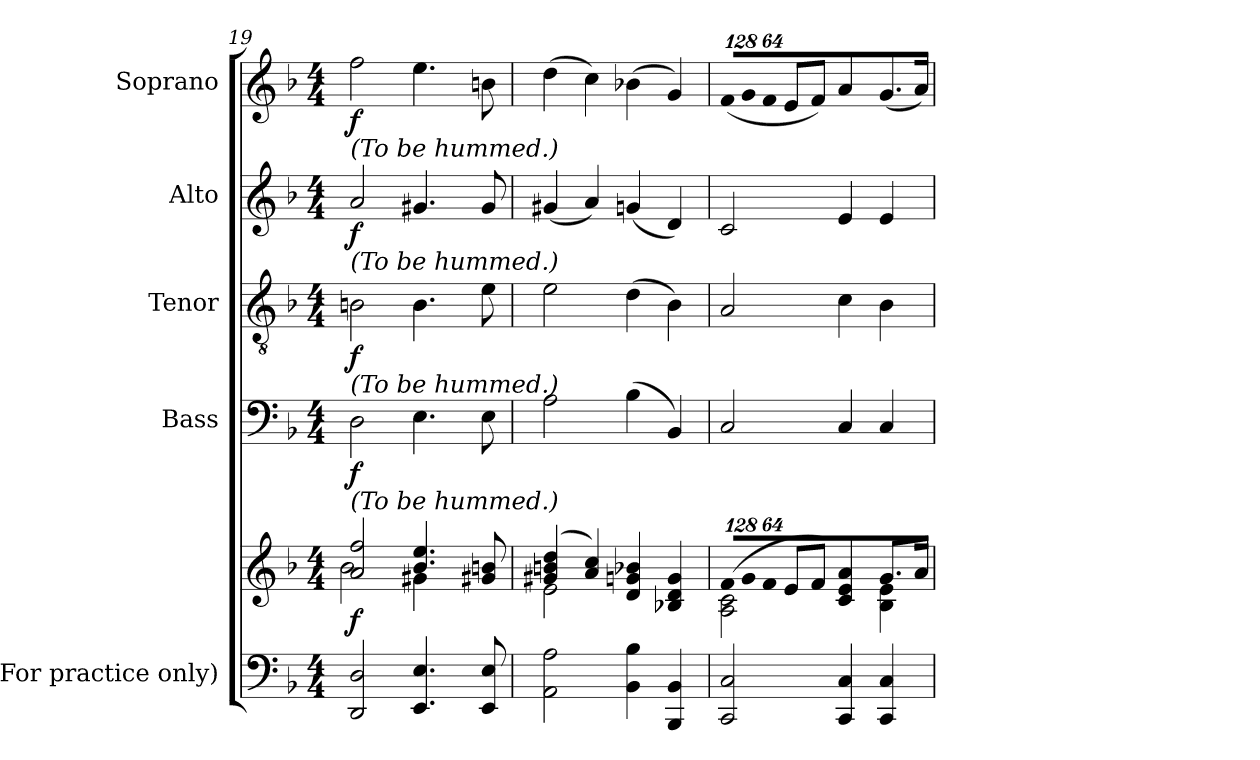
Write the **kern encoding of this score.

**kern	**kern	**dynam	**kern	**dynam	**kern	**dynam	**kern	**dynam	**kern	**dynam
*part5	*part5	*part5	*part4	*part4	*part3	*part3	*part2	*part2	*part1	*part1
*staff6	*staff5	*staff5/6	*staff4	*staff4	*staff3	*staff3	*staff2	*staff2	*staff1	*staff1
*I"(For  practice only)	*	*	*I"Bass	*	*I"Tenor	*	*I"Alto	*	*I"Soprano	*
*	*	*	*I'B.	*	*I'T.	*	*I'A.	*	*I'S.	*
*clefF4	*clefG2	*	*clefF4	*	*clefGv2	*	*clefG2	*	*clefG2	*
*	*	*	*	*	*ITrd7c12	*	*	*	*	*
*k[b-]	*k[b-]	*	*k[b-]	*	*k[b-]	*	*k[b-]	*	*k[b-]	*
*F:	*F:	*	*F:	*	*F:	*	*F:	*	*F:	*
*M4/4	*M4/4	*	*M4/4	*	*M4/4	*	*M4/4	*	*M4/4	*
=19	=19	=19	=19	=19	=19	=19	=19	=19	=19	=19
*	*^	*	*	*	*	*	*	*	*	*
!	!	!	!	!	!	!	!	!	!	!LO:TX:b:i:t=(To be hummed.)	!
!	!	!	!	!	!	!	!	!LO:TX:b:i:t=(To be hummed.)	!	!	!
!	!	!	!	!	!	!LO:TX:b:i:t=(To be hummed.)	!	!	!	!	!
!	!	!	!	!LO:TX:b:i:t=(To be hummed.)	!	!	!	!	!	!	!
2DDi/ 2Di	2ai/ 2ffi	2b-i\	f	2Di\	f	2BBni\	f	2ai/	f	2ffi\	f
4.EEi/ 4.Ei	4.b-i/ 4.eei	4g#Xi\	.	4.Ei\	.	4.BBi\	.	4.g#Xi/	.	4.eei\	.
.	.	4ryy	.	.	.	.	.	.	.	.	.
8EEi/ 8Ei	8g#Xi/ 8bni	.	.	8Ei\	.	8Ei\	.	8g#i/	.	8bni\	.
!!LO:PB:g=z
=20	=20	=20	=20	=20	=20	=20	=20	=20	=20	=20	=20
2AAi\ 2Ai	(4g#Xi/ 4bni 4ddi	2ei\	.	2Ai\	.	2Ei\	.	(4g#Xi/	.	(4ddi\	.
.	4ai/ 4cci)	.	.	.	.	.	.	4ai/)	.	4cci\)	.
4BB-i\ 4B-i	4di/ 4gni 4b-Xi	2ryy	.	(4B-i\	.	(4Di\	.	(4gni/	.	(4b-Xi\	.
4BBB-i/ 4BB-i	4B-Xi/ 4di 4gi	.	.	4BB-i/)	.	4BB-i\)	.	4di/)	.	4gi/)	.
=21	=21	=21	=21	=21	=21	=21	=21	=21	=21	=21	=21
*	*Xbrackettup	*	*	*	*	*	*	*	*	*	*
!	!LO:N:vis=8	!	!	!	!	!	!	!	!	!	!
*	*	*	*	*	*	*	*	*	*	*Xbrackettup	*
!	!	!	!	!	!	!	!	!	!	!LO:N:vis=8	!
2CCi/ 2Ci	(1024%85fi/L	2Ai\ 2ci	.	2Ci/	.	2AAi/	.	2ci/	.	(1024%85fi/L	.
!	!LO:N:vis=8	!	!	!	!	!	!	!	!	!LO:N:vis=8	!
.	1024%85gi/	.	.	.	.	.	.	.	.	1024%85gi/	.
!	!LO:N:vis=8	!	!	!	!	!	!	!	!	!LO:N:vis=8	!
.	512%43fi/J	.	.	.	.	.	.	.	.	512%43fi/J	.
.	8ei/L	.	.	.	.	.	.	.	.	8ei/L	.
.	8fi/J)	.	.	.	.	.	.	.	.	8fi/J)	.
4CCi/ 4Ci	4ci/ 4ei 4ai	4ryy	.	4Ci/	.	4Ci\	.	4ei/	.	4ai/	.
4CCi/ 4Ci	8.gi/L	4B-i\ 4ei	.	4Ci/	.	4BB-i\	.	4ei/	.	(8.gi/	.
.	16ai/Jk	.	.	.	.	.	.	.	.	16ai/)	.
*	*v	*v	*	*	*	*	*	*	*	*	*
=	=	=	=	=	=	=	=	=	=	=
*-	*-	*-	*-	*-	*-	*-	*-	*-	*-	*-
